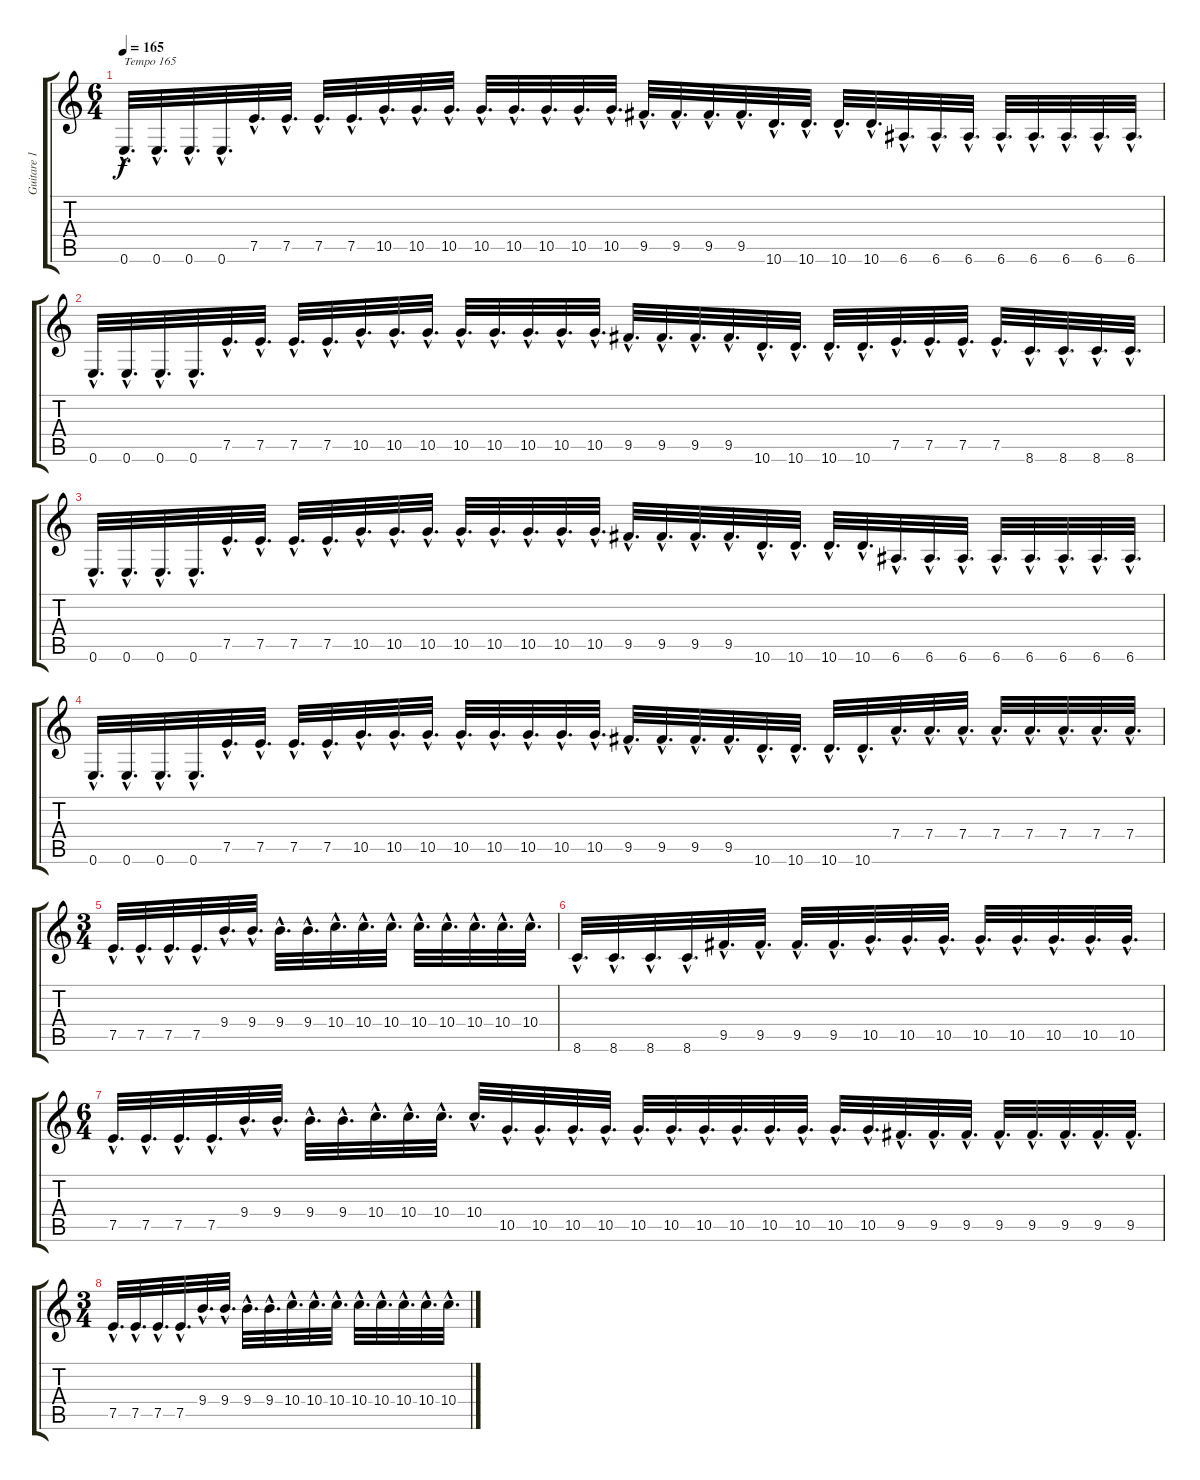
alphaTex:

\track ("Guitare 1" "Guitare 1") {instrument distortionguitar}
\staff {score tabs}
\tuning (E4 B3 G3 D3 A2 E2) {hide}
\ts (6 4)
\tempo 165
\clef g2
\ks c
0.6{hac}.32{d txt "Tempo 165" dy f} 0.6{hac}.32{d} 0.6{hac}.32{d} 0.6{hac}.32{d} 7.5{hac}.32{d} 7.5{hac}.32{d} 7.5{hac}.32{d} 7.5{hac}.32{d} 10.5{hac}.32{d} 10.5{hac}.32{d} 10.5{hac}.32{d} 10.5{hac}.32{d} 10.5{hac}.32{d} 10.5{hac}.32{d} 10.5{hac}.32{d} 10.5{hac}.32{d} 9.5{hac}.32{d} 9.5{hac}.32{d} 9.5{hac}.32{d} 9.5{hac}.32{d} 10.6{hac}.32{d} 10.6{hac}.32{d} 10.6{hac}.32{d} 10.6{hac}.32{d} 6.6{hac}.32{d} 6.6{hac}.32{d} 6.6{hac}.32{d} 6.6{hac}.32{d} 6.6{hac}.32{d} 6.6{hac}.32{d} 6.6{hac}.32{d} 6.6{hac}.32{d} |
0.6{hac}.32{d} 0.6{hac}.32{d} 0.6{hac}.32{d} 0.6{hac}.32{d} 7.5{hac}.32{d} 7.5{hac}.32{d} 7.5{hac}.32{d} 7.5{hac}.32{d} 10.5{hac}.32{d} 10.5{hac}.32{d} 10.5{hac}.32{d} 10.5{hac}.32{d} 10.5{hac}.32{d} 10.5{hac}.32{d} 10.5{hac}.32{d} 10.5{hac}.32{d} 9.5{hac}.32{d} 9.5{hac}.32{d} 9.5{hac}.32{d} 9.5{hac}.32{d} 10.6{hac}.32{d} 10.6{hac}.32{d} 10.6{hac}.32{d} 10.6{hac}.32{d} 7.5{hac}.32{d} 7.5{hac}.32{d} 7.5{hac}.32{d} 7.5{hac}.32{d} 8.6{hac}.32{d} 8.6{hac}.32{d} 8.6{hac}.32{d} 8.6{hac}.32{d} |
0.6{hac}.32{d} 0.6{hac}.32{d} 0.6{hac}.32{d} 0.6{hac}.32{d} 7.5{hac}.32{d} 7.5{hac}.32{d} 7.5{hac}.32{d} 7.5{hac}.32{d} 10.5{hac}.32{d} 10.5{hac}.32{d} 10.5{hac}.32{d} 10.5{hac}.32{d} 10.5{hac}.32{d} 10.5{hac}.32{d} 10.5{hac}.32{d} 10.5{hac}.32{d} 9.5{hac}.32{d} 9.5{hac}.32{d} 9.5{hac}.32{d} 9.5{hac}.32{d} 10.6{hac}.32{d} 10.6{hac}.32{d} 10.6{hac}.32{d} 10.6{hac}.32{d} 6.6{hac}.32{d} 6.6{hac}.32{d} 6.6{hac}.32{d} 6.6{hac}.32{d} 6.6{hac}.32{d} 6.6{hac}.32{d} 6.6{hac}.32{d} 6.6{hac}.32{d} |
0.6{hac}.32{d} 0.6{hac}.32{d} 0.6{hac}.32{d} 0.6{hac}.32{d} 7.5{hac}.32{d} 7.5{hac}.32{d} 7.5{hac}.32{d} 7.5{hac}.32{d} 10.5{hac}.32{d} 10.5{hac}.32{d} 10.5{hac}.32{d} 10.5{hac}.32{d} 10.5{hac}.32{d} 10.5{hac}.32{d} 10.5{hac}.32{d} 10.5{hac}.32{d} 9.5{hac}.32{d} 9.5{hac}.32{d} 9.5{hac}.32{d} 9.5{hac}.32{d} 10.6{hac}.32{d} 10.6{hac}.32{d} 10.6{hac}.32{d} 10.6{hac}.32{d} 7.4{hac}.32{d} 7.4{hac}.32{d} 7.4{hac}.32{d} 7.4{hac}.32{d} 7.4{hac}.32{d} 7.4{hac}.32{d} 7.4{hac}.32{d} 7.4{hac}.32{d} |
\ts (3 4)
7.5{hac}.32{d} 7.5{hac}.32{d} 7.5{hac}.32{d} 7.5{hac}.32{d} 9.4{hac}.32{d} 9.4{hac}.32{d} 9.4{hac}.32{d} 9.4{hac}.32{d} 10.4{hac}.32{d} 10.4{hac}.32{d} 10.4{hac}.32{d} 10.4{hac}.32{d} 10.4{hac}.32{d} 10.4{hac}.32{d} 10.4{hac}.32{d} 10.4{hac}.32{d} |
8.6{hac}.32{d} 8.6{hac}.32{d} 8.6{hac}.32{d} 8.6{hac}.32{d} 9.5{hac}.32{d} 9.5{hac}.32{d} 9.5{hac}.32{d} 9.5{hac}.32{d} 10.5{hac}.32{d} 10.5{hac}.32{d} 10.5{hac}.32{d} 10.5{hac}.32{d} 10.5{hac}.32{d} 10.5{hac}.32{d} 10.5{hac}.32{d} 10.5{hac}.32{d} |
\ts (6 4)
7.5{hac}.32{d} 7.5{hac}.32{d} 7.5{hac}.32{d} 7.5{hac}.32{d} 9.4{hac}.32{d} 9.4{hac}.32{d} 9.4{hac}.32{d} 9.4{hac}.32{d} 10.4{hac}.32{d} 10.4{hac}.32{d} 10.4{hac}.32{d} 10.4{hac}.32{d} 10.5{hac}.32{d} 10.5{hac}.32{d} 10.5{hac}.32{d} 10.5{hac}.32{d} 10.5{hac}.32{d} 10.5{hac}.32{d} 10.5{hac}.32{d} 10.5{hac}.32{d} 10.5{hac}.32{d} 10.5{hac}.32{d} 10.5{hac}.32{d} 10.5{hac}.32{d} 9.5{hac}.32{d} 9.5{hac}.32{d} 9.5{hac}.32{d} 9.5{hac}.32{d} 9.5{hac}.32{d} 9.5{hac}.32{d} 9.5{hac}.32{d} 9.5{hac}.32{d} |
\ts (3 4)
7.5{hac}.32{d} 7.5{hac}.32{d} 7.5{hac}.32{d} 7.5{hac}.32{d} 9.4{hac}.32{d} 9.4{hac}.32{d} 9.4{hac}.32{d} 9.4{hac}.32{d} 10.4{hac}.32{d} 10.4{hac}.32{d} 10.4{hac}.32{d} 10.4{hac}.32{d} 10.4{hac}.32{d} 10.4{hac}.32{d} 10.4{hac}.32{d} 10.4{hac}.32{d}
